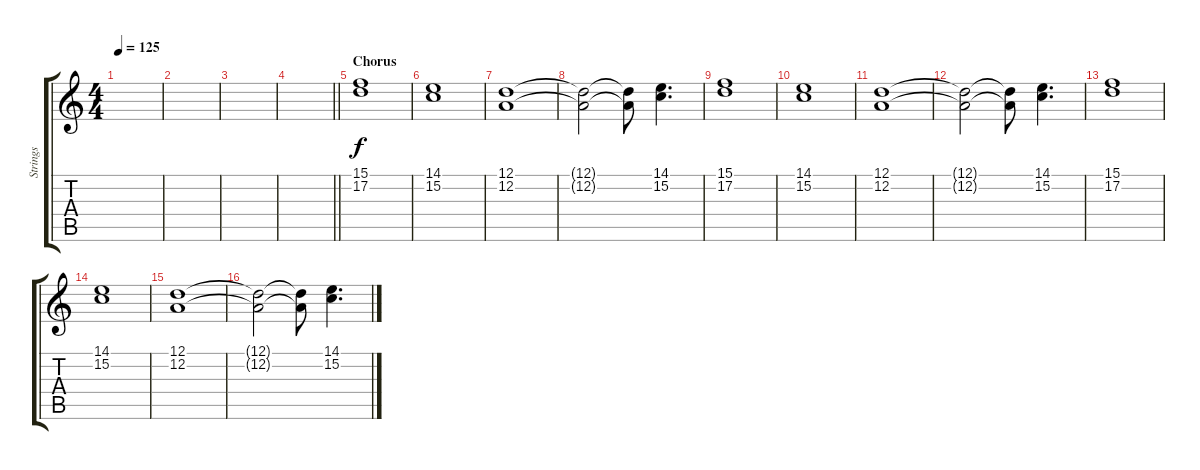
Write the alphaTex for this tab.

\track ("Strings" "Strings") {instrument stringensemble1}
\staff {score tabs}
\tuning (D4 A3 F3 C3 G2 D2) {hide}
\ts (4 4)
\tempo 125
\clef g2
\ks c
|
|
|
\barLineRight lightlight
|
\section ("" "Chorus")
(15.1 17.2).1 |
(14.1 15.2).1 |
(12.1 12.2).1 |
(12.1{t} 12.2{t}).2 (12.1{t} 12.2{t}).8 (14.1 15.2).4{d} |
(15.1 17.2).1 |
(14.1 15.2).1 |
(12.1 12.2).1 |
(12.1{t} 12.2{t}).2 (12.1{t} 12.2{t}).8 (14.1 15.2).4{d} |
(15.1 17.2).1 |
(14.1 15.2).1 |
(12.1 12.2).1 |
(12.1{t} 12.2{t}).2 (12.1{t} 12.2{t}).8 (14.1 15.2).4{d}
